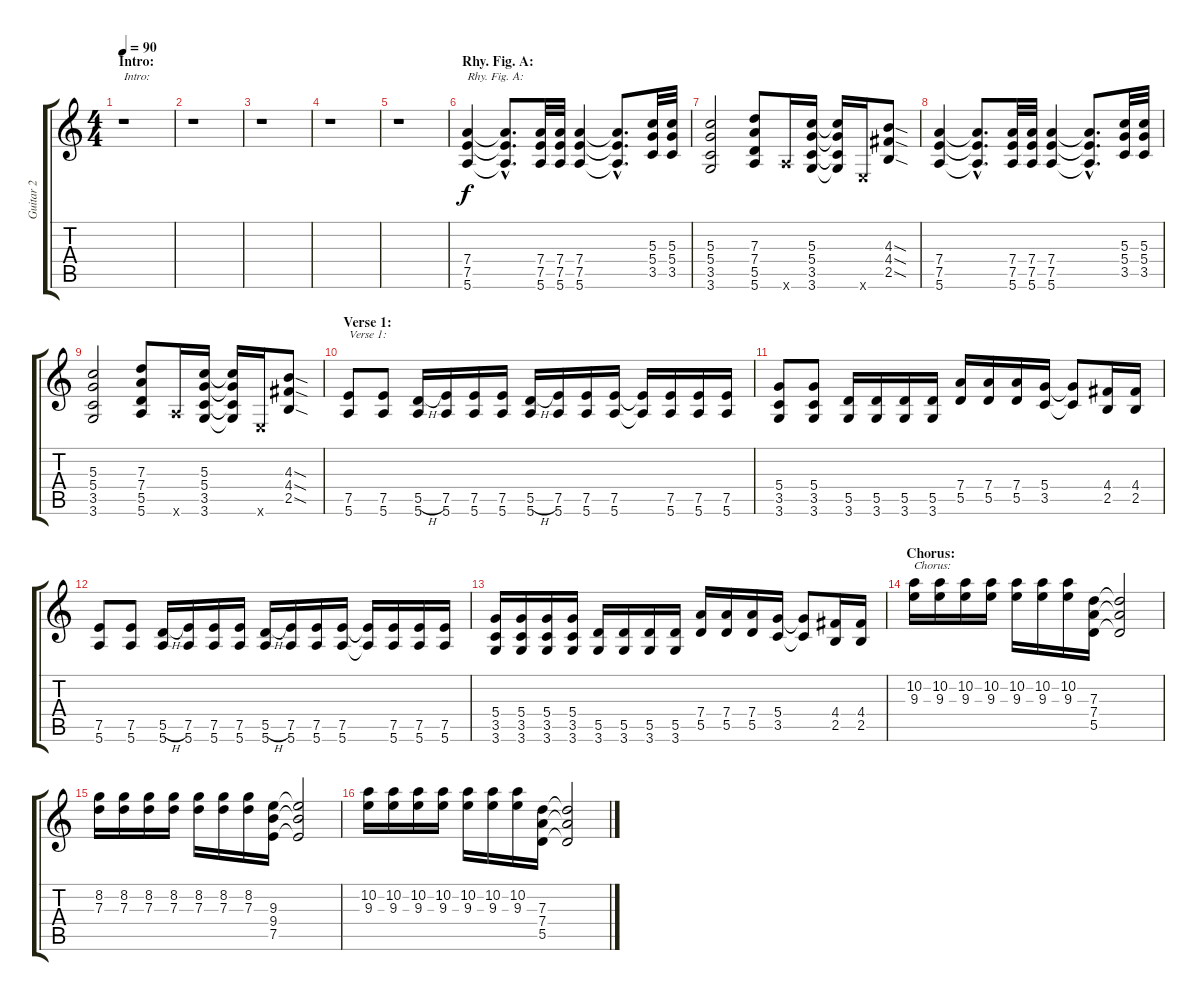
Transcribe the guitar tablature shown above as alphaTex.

\track ("Guitar 2" "Guitar 2") {instrument distortionguitar}
\staff {score tabs}
\tuning (E4 B3 G3 D3 A2 E2) {hide}
\ts (4 4)
\section ("" "Intro:")
\tempo 90
\clef g2
\ks c
r.1{txt "Intro:" dy f volume 12 instrument distortionguitar} |
r.1 |
r.1 |
r.1 |
r.1 |
\section ("" "Rhy. Fig. A:")
(7.4 7.5 5.6).4{txt "Rhy. Fig. A:"} (7.4{hac t} 7.5{hac t} 5.6{hac t}).8{d} (7.4 7.5 5.6).32 (7.4 7.5 5.6).32 (7.4 7.5 5.6).4 (7.4{hac t} 7.5{hac t} 5.6{hac t}).8{d} (5.3 5.4 3.5).32 (5.3 5.4 3.5).32 |
(5.3 5.4 3.5 3.6).2 (7.3 7.4 5.5 5.6).8 5.6{x}.16 (5.3 5.4 3.5 3.6).16 (5.3{t} 5.4{t} 3.5{t} 3.6{t}).16 0.6{x}.16 (4.3{sod} 4.4{sod} 2.5{sod}).8 |
(7.4 7.5 5.6).4 (7.4{hac t} 7.5{hac t} 5.6{hac t}).8{d} (7.4 7.5 5.6).32 (7.4 7.5 5.6).32 (7.4 7.5 5.6).4 (7.4{hac t} 7.5{hac t} 5.6{hac t}).8{d} (5.3 5.4 3.5).32 (5.3 5.4 3.5).32 |
(5.3 5.4 3.5 3.6).2 (7.3 7.4 5.5 5.6).8 5.6{x}.16 (5.3 5.4 3.5 3.6).16 (5.3{t} 5.4{t} 3.5{t} 3.6{t}).16 0.6{x}.16 (4.3{sod} 4.4{sod} 2.5{sod}).8 |
\section ("" "Verse 1:")
(7.5 5.6).8{txt "Verse 1:"} (7.5 5.6).8 (5.5{h} 5.6).16 (7.5 5.6).16 (7.5 5.6).16 (7.5 5.6).16 (5.5{h} 5.6).16 (7.5 5.6).16 (7.5 5.6).16 (7.5 5.6).16 (7.5{t} 5.6{t}).16 (7.5 5.6).16 (7.5 5.6).16 (7.5 5.6).16 |
(5.4 3.5 3.6).8 (5.4 3.5 3.6).8 (5.5 3.6).16 (5.5 3.6).16 (5.5 3.6).16 (5.5 3.6).16 (7.4 5.5).16 (7.4 5.5).16 (7.4 5.5).16 (5.4 3.5).16 (5.4{t} 3.5{t}).8 (4.4 2.5).16 (4.4 2.5).16 |
(7.5 5.6).8 (7.5 5.6).8 (5.5{h} 5.6).16 (7.5 5.6).16 (7.5 5.6).16 (7.5 5.6).16 (5.5{h} 5.6).16 (7.5 5.6).16 (7.5 5.6).16 (7.5 5.6).16 (7.5{t} 5.6{t}).16 (7.5 5.6).16 (7.5 5.6).16 (7.5 5.6).16 |
(5.4 3.5 3.6).16 (5.4 3.5 3.6).16 (5.4 3.5 3.6).16 (5.4 3.5 3.6).16 (5.5 3.6).16 (5.5 3.6).16 (5.5 3.6).16 (5.5 3.6).16 (7.4 5.5).16 (7.4 5.5).16 (7.4 5.5).16 (5.4 3.5).16 (5.4{t} 3.5{t}).8 (4.4 2.5).16 (4.4 2.5).16 |
\section ("" "Chorus:")
(10.2 9.3).16{txt "Chorus:"} (10.2 9.3).16 (10.2 9.3).16 (10.2 9.3).16 (10.2 9.3).16 (10.2 9.3).16 (10.2 9.3).16 (7.3 7.4 5.5).16 (7.3{t} 7.4{t} 5.5{t}).2 |
(8.2 7.3).16 (8.2 7.3).16 (8.2 7.3).16 (8.2 7.3).16 (8.2 7.3).16 (8.2 7.3).16 (8.2 7.3).16 (9.3 9.4 7.5).16 (9.3{t} 9.4{t} 7.5{t}).2 |
(10.2 9.3).16 (10.2 9.3).16 (10.2 9.3).16 (10.2 9.3).16 (10.2 9.3).16 (10.2 9.3).16 (10.2 9.3).16 (7.3 7.4 5.5).16 (7.3{t} 7.4{t} 5.5{t}).2
